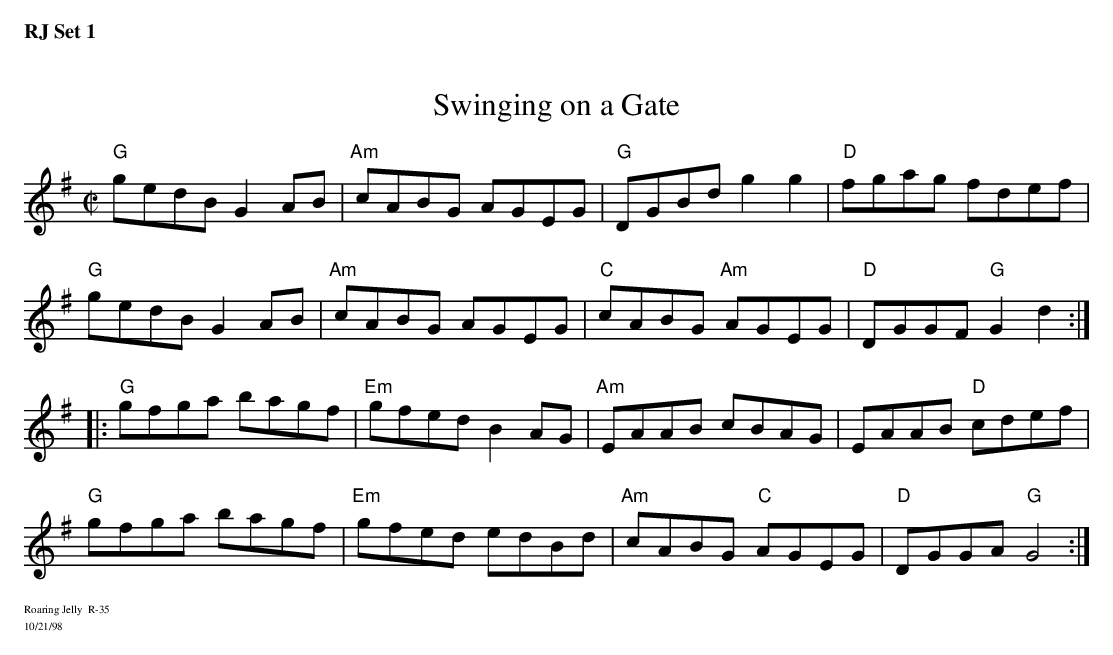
X:1
T: Swinging on a Gate
M: C|
K: G
"G"gedB G2AB| "Am"cABG AGEG| "G"DGBd g2g2| "D"fgag fdef|
"G"gedB G2AB| "Am"cABG AGEG| "C"cABG "Am"AGEG| "D"DGGF "G"G2d2 :|
|:\
"G"gfga bagf| "Em"gfed B2AG| "Am"EAAB cBAG| EAAB "D"cdef|
"G"gfga bagf| "Em"gfed edBd| "Am"cABG "C"AGEG| "D"DGGA "G"G4 :|
